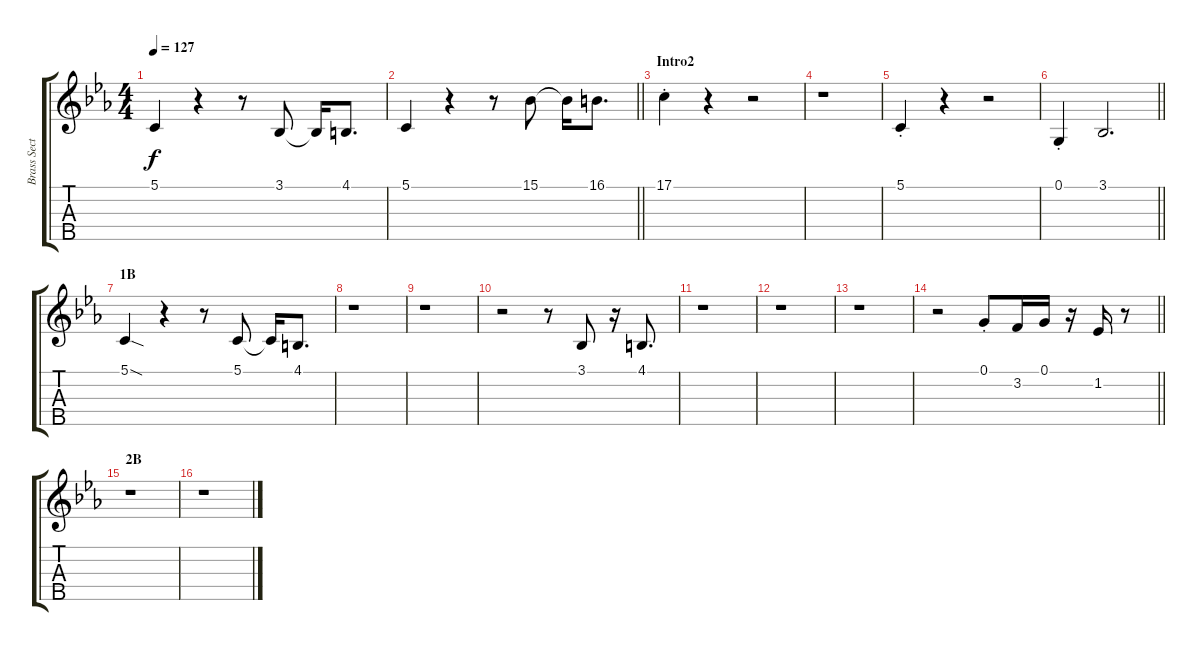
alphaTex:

\track ("Brass Section II" "Brass Sect") {instrument brasssection}
\staff {score tabs}
\tuning (G3 D3 A2 E2 B1) {hide}
\ts (4 4)
\tempo 127
\clef g2
\ks eb
5.1.4{dy f} r.4 r.8 3.1.8 3.1{t}.16 4.1.8{d} |
\barLineRight lightlight
5.1.4 r.4 r.8 15.1.8 15.1{t}.16 16.1.8{d} |
\section ("" "Intro2")
17.1{st}.4 r.4 r.2 |
r.1 |
5.1{st}.4 r.4 r.2 |
\barLineRight lightlight
0.1{st}.4 3.1.2{d} |
\section ("" "1B")
5.1{sod}.4 r.4 r.8 5.1.8 5.1{t}.16 4.1.8{d} |
r.1 |
r.1 |
r.2 r.8 3.1.8 r.16 4.1.8{d} |
r.1 |
r.1 |
r.1 |
\barLineRight lightlight
r.2{ot 8vb} 0.1{st}.8{ot 8vb} 3.2.16{ot 8vb} 0.1.16{ot 8vb} r.16{ot 8vb} 1.2.16{ot 8vb} r.8{ot 8vb} |
\section ("" "2B")
r.1 |
r.1
